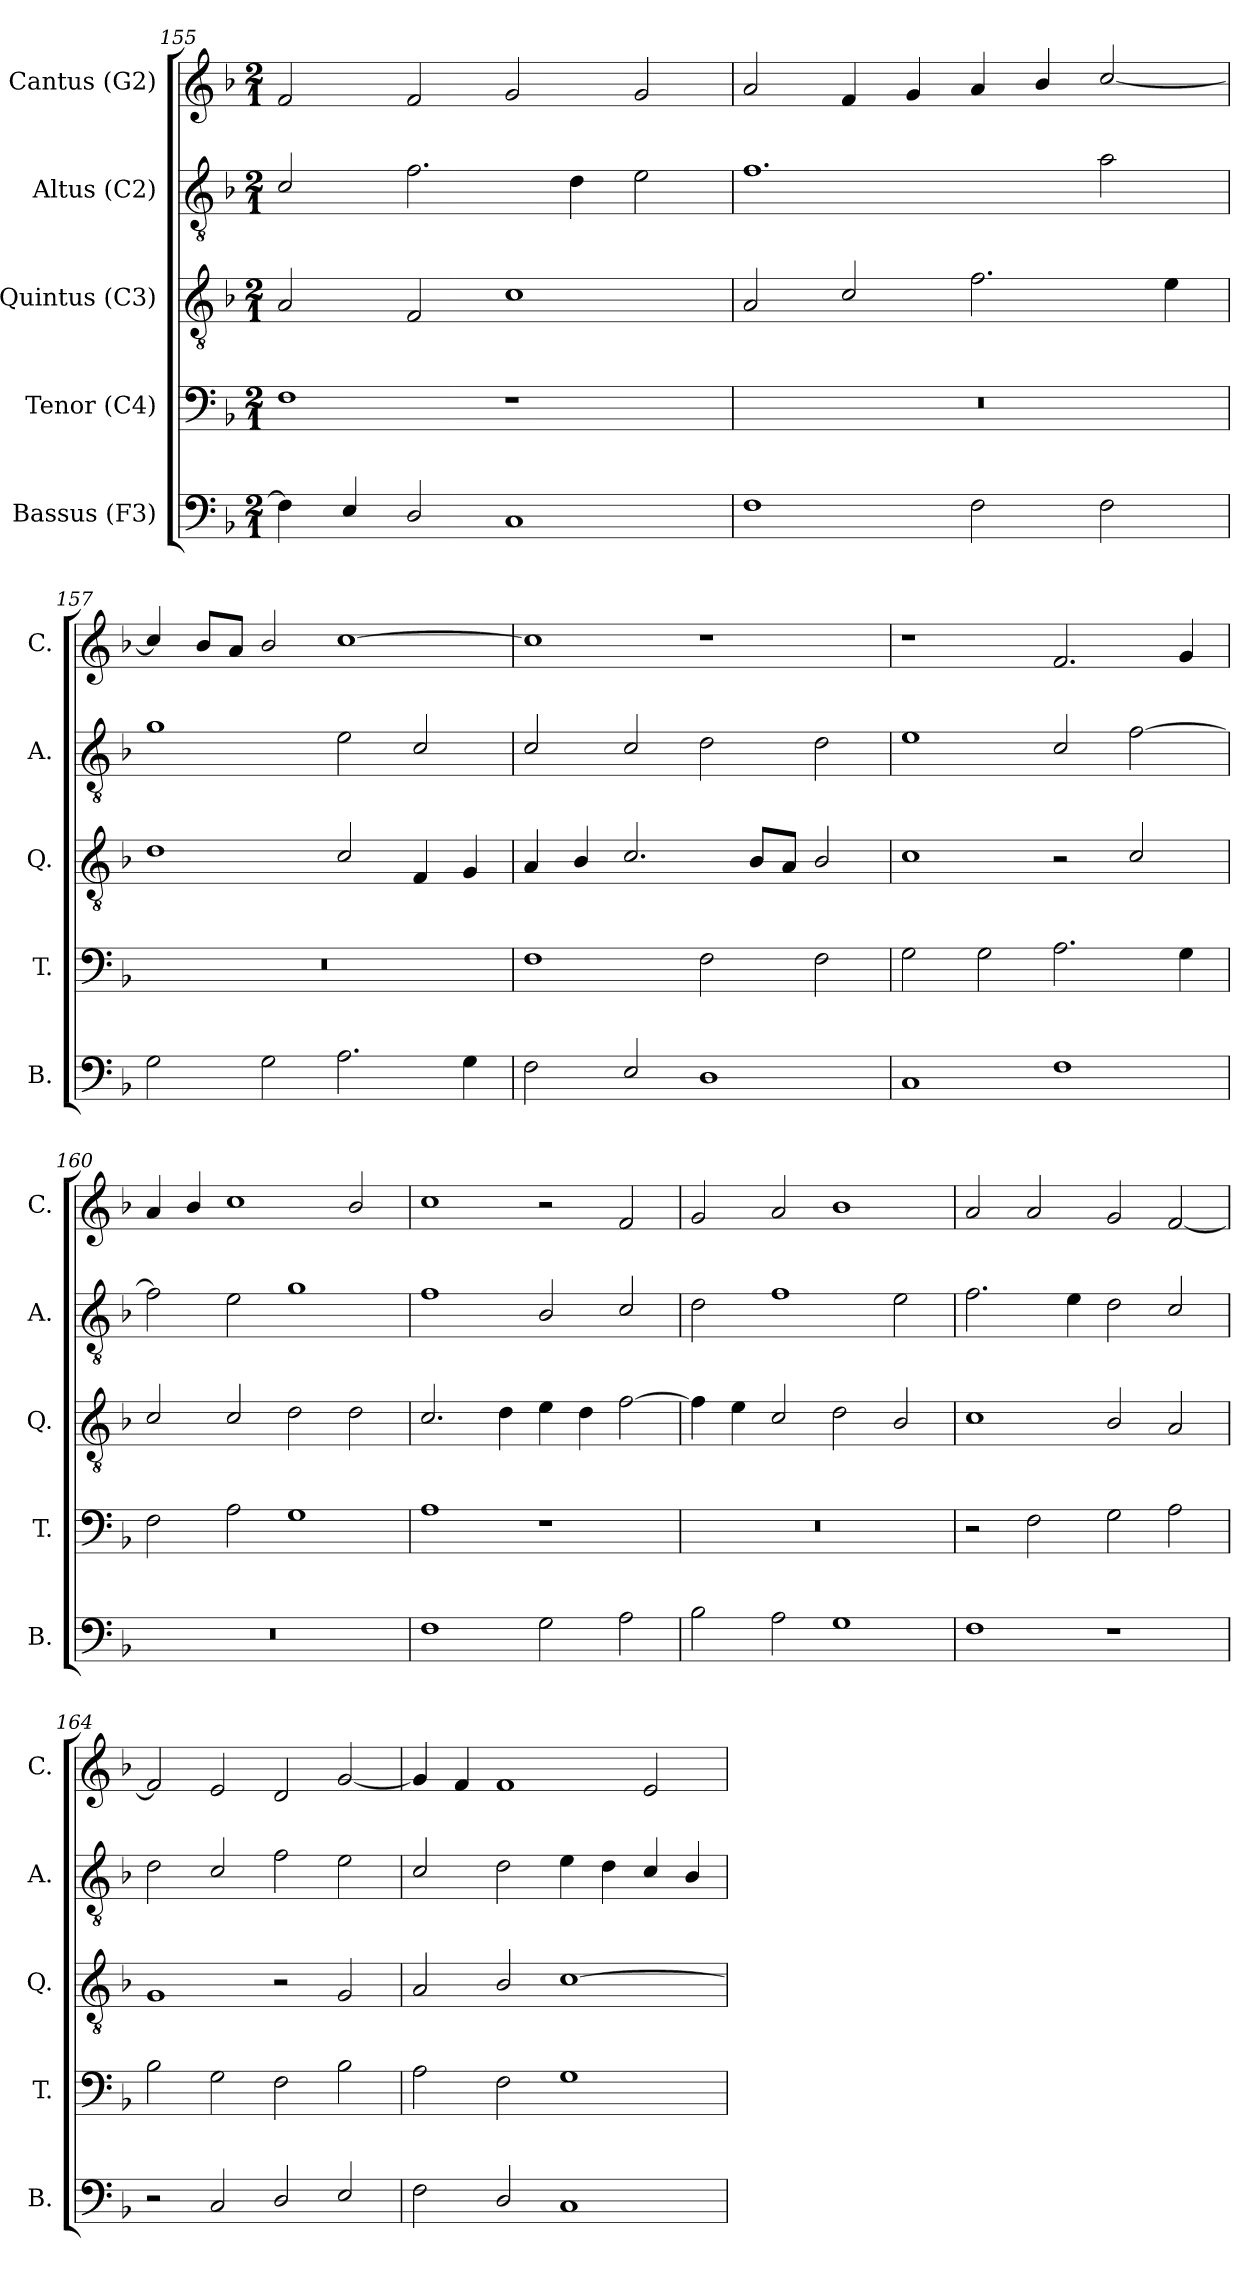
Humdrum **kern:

**kern	**kern	**kern	**kern	**kern
*part5	*part4	*part3	*part2	*part1
*staff5	*staff4	*staff3	*staff2	*staff1
*I"Bassus (F3)	*I"Tenor (C4)	*I"Quintus (C3)	*I"Altus (C2)	*I"Cantus (G2)
*I'B.	*I'T.	*I'Q.	*I'A.	*I'C.
*clefF4	*clefF4	*clefGv2	*clefGv2	*clefG2
*	*ITrd7c12	*ITrd7c12	*ITrd7c12	*
*k[b-]	*k[b-]	*k[b-]	*k[b-]	*k[b-]
*F:	*F:	*F:	*F:	*F:
*M2/1	*M2/1	*M2/1	*M2/1	*M2/1
=155	=155	=155	=155	=155
4F\]	1FF	2AA/	2C/	2f/
4E/	.	.	.	.
2D/	.	2FF/	2.F\	2f/
1C	1r	1C	.	2g/
.	.	.	4D\	.
.	.	.	2E\	2g/
=156	=156	=156	=156	=156
1F	0r	2AA/	1.F	2a/
.	.	2C/	.	4f/
.	.	.	.	4g/
2F\	.	2.F\	.	4a/
.	.	.	.	4b-/
2F\	.	.	2A\	[2cc/
.	.	4E\	.	.
=157	=157	=157	=157	=157
2G\	0r	1D	1G	4cc/]
.	.	.	.	8b-/L
.	.	.	.	8a/J
2G\	.	.	.	2b-/
2.A\	.	2C/	2E\	[1cc
.	.	4FF/	2C/	.
4G\	.	4GG/	.	.
=158	=158	=158	=158	=158
2F\	1FF	4AA/	2C/	1cc]
.	.	4BB-/	.	.
2E/	.	2.C/	2C/	.
1D	2FF\	.	2D\	1r
.	.	8BB-/L	.	.
.	.	8AA/J	.	.
.	2FF\	2BB-/	2D\	.
=159	=159	=159	=159	=159
1C	2GG\	1C	1E	1r
.	2GG\	.	.	.
1F	2.AA\	2r	2C/	2.f/
.	.	2C/	[2F\	.
.	4GG\	.	.	4g/
=160	=160	=160	=160	=160
0r	2FF\	2C/	2F\]	4a/
.	.	.	.	4b-/
.	2AA\	2C/	2E\	1cc
.	1GG	2D\	1G	.
.	.	2D\	.	2b-/
=161	=161	=161	=161	=161
1F	1AA	2.C/	1F	1cc
.	.	4D\	.	.
2G\	1r	4E\	2BB-/	2r
.	.	4D\	.	.
2A\	.	[2F\	2C/	2f/
=162	=162	=162	=162	=162
2B-\	0r	4F\]	2D\	2g/
.	.	4E\	.	.
2A\	.	2C/	1F	2a/
1G	.	2D\	.	1b-
.	.	2BB-/	2E\	.
=163	=163	=163	=163	=163
1F	2r	1C	2.F\	2a/
.	2FF\	.	.	2a/
.	.	.	4E\	.
1r	2GG\	2BB-/	2D\	2g/
.	2AA\	2AA/	2C/	[2f/
=164	=164	=164	=164	=164
2r	2BB-\	1GG	2D\	2f/]
2C/	2GG\	.	2C/	2e/
2D/	2FF\	2r	2F\	2d/
2E/	2BB-\	2GG/	2E\	[2g/
=165	=165	=165	=165	=165
2F\	2AA\	2AA/	2C/	4g/]
.	.	.	.	4f/
2D/	2FF\	2BB-/	2D\	1f
1C	1GG	[1C	4E\	.
.	.	.	4D\	.
.	.	.	4C/	2e/
.	.	.	4BB-/	.
=	=	=	=	=
*-	*-	*-	*-	*-
